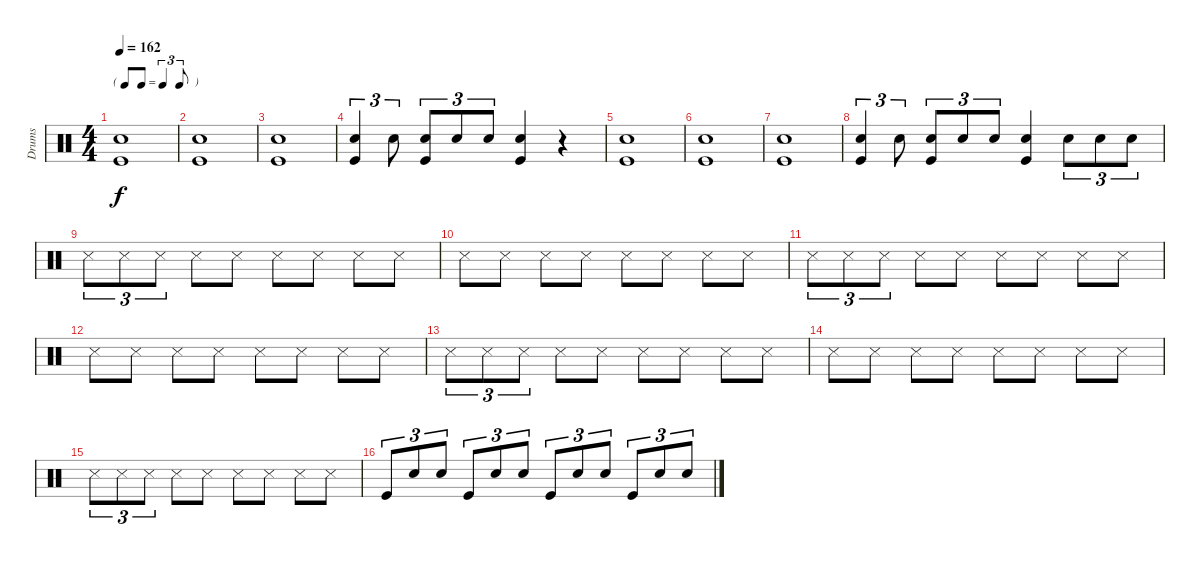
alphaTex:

\track ("Drums" "Drums") {instrument percussion}
\staff {score}
\articulation defaults
\ts (4 4)
\tf triplet8th
\tempo 162
\clef neutral
\ks c
("Snare (hit) 2" "Kick (hit)").1{dy f} |
("Snare (hit) 2" "Kick (hit)").1 |
("Snare (hit) 2" "Kick (hit)").1 |
("Kick (hit)" "Snare (hit) 2").4{tu (3 2)} "Snare (hit) 2".8{tu (3 2)} ("Kick (hit)" "Snare (hit) 2").8{tu (3 2)} "Snare (hit) 2".8{tu (3 2)} "Snare (hit) 2".8{tu (3 2)} ("Kick (hit)" "Snare (hit) 2").4 r.4 |
("Snare (hit) 2" "Kick (hit)").1 |
("Snare (hit) 2" "Kick (hit)").1 |
("Snare (hit) 2" "Kick (hit)").1 |
("Kick (hit)" "Snare (hit) 2").4{tu (3 2)} "Snare (hit) 2".8{tu (3 2)} ("Kick (hit)" "Snare (hit) 2").8{tu (3 2)} "Snare (hit) 2".8{tu (3 2)} "Snare (hit) 2".8{tu (3 2)} ("Kick (hit)" "Snare (hit) 2").4 "Snare (hit) 2".8{tu (3 2)} "Snare (hit) 2".8{tu (3 2)} "Snare (hit) 2".8{tu (3 2)} |
"Snare (side stick) 3".8{tu (3 2)} "Snare (side stick) 3".8{tu (3 2)} "Snare (side stick) 3".8{tu (3 2)} "Snare (side stick) 3".8 "Snare (side stick) 3".8 "Snare (side stick) 3".8 "Snare (side stick) 3".8 "Snare (side stick) 3".8 "Snare (side stick) 3".8 |
"Snare (side stick) 3".8 "Snare (side stick) 3".8 "Snare (side stick) 3".8 "Snare (side stick) 3".8 "Snare (side stick) 3".8 "Snare (side stick) 3".8 "Snare (side stick) 3".8 "Snare (side stick) 3".8 |
"Snare (side stick) 3".8{tu (3 2)} "Snare (side stick) 3".8{tu (3 2)} "Snare (side stick) 3".8{tu (3 2)} "Snare (side stick) 3".8 "Snare (side stick) 3".8 "Snare (side stick) 3".8 "Snare (side stick) 3".8 "Snare (side stick) 3".8 "Snare (side stick) 3".8 |
"Snare (side stick) 3".8 "Snare (side stick) 3".8 "Snare (side stick) 3".8 "Snare (side stick) 3".8 "Snare (side stick) 3".8 "Snare (side stick) 3".8 "Snare (side stick) 3".8 "Snare (side stick) 3".8 |
"Snare (side stick) 3".8{tu (3 2)} "Snare (side stick) 3".8{tu (3 2)} "Snare (side stick) 3".8{tu (3 2)} "Snare (side stick) 3".8 "Snare (side stick) 3".8 "Snare (side stick) 3".8 "Snare (side stick) 3".8 "Snare (side stick) 3".8 "Snare (side stick) 3".8 |
"Snare (side stick) 3".8 "Snare (side stick) 3".8 "Snare (side stick) 3".8 "Snare (side stick) 3".8 "Snare (side stick) 3".8 "Snare (side stick) 3".8 "Snare (side stick) 3".8 "Snare (side stick) 3".8 |
"Snare (side stick) 3".8{tu (3 2)} "Snare (side stick) 3".8{tu (3 2)} "Snare (side stick) 3".8{tu (3 2)} "Snare (side stick) 3".8 "Snare (side stick) 3".8 "Snare (side stick) 3".8 "Snare (side stick) 3".8 "Snare (side stick) 3".8 "Snare (side stick) 3".8 |
"Kick (hit)".8{tu (3 2)} "Snare (hit) 2".8{tu (3 2)} "Snare (hit) 2".8{tu (3 2)} "Kick (hit)".8{tu (3 2)} "Snare (hit) 2".8{tu (3 2)} "Snare (hit) 2".8{tu (3 2)} "Kick (hit)".8{tu (3 2)} "Snare (hit) 2".8{tu (3 2)} "Snare (hit) 2".8{tu (3 2)} "Kick (hit)".8{tu (3 2)} "Snare (hit) 2".8{tu (3 2)} "Snare (hit) 2".8{tu (3 2)}
